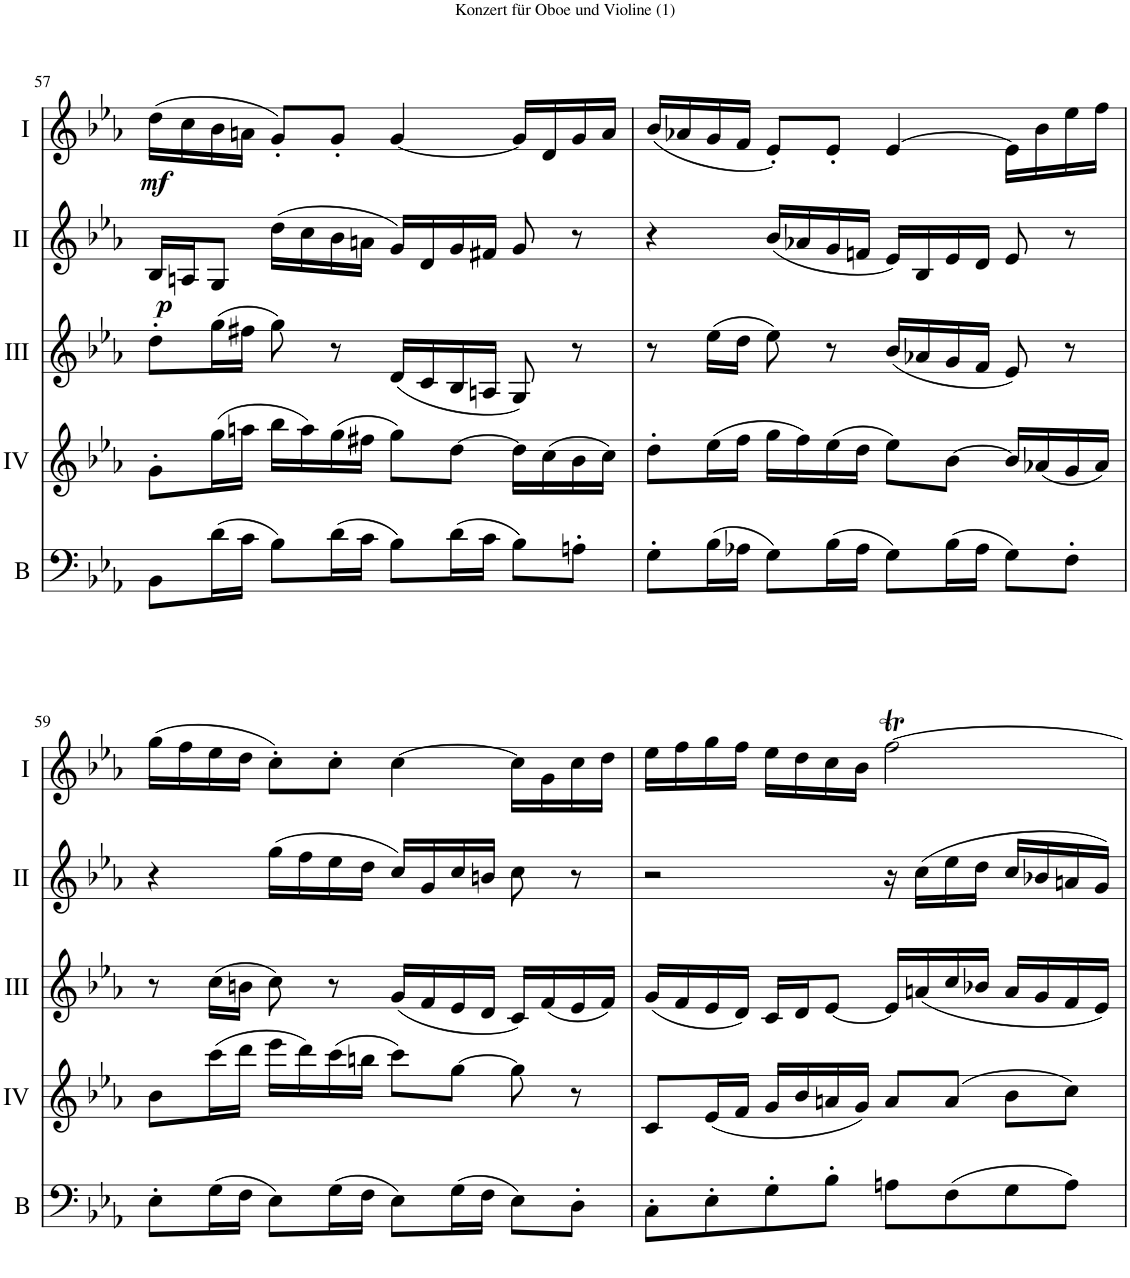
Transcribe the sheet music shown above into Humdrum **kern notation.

**kern	**kern	**kern	**kern	**dynam	**kern	**dynam
*part5	*part4	*part3	*part2	*part2	*part1	*part1
*staff5	*staff4	*staff3	*staff2	*staff2	*staff1	*staff1
*I"Basson	*I"Acc. 1	*I"Acc. 3	*I"Acc. 2	*	*I"Acc. 1	*
*I'B	*	*	*	*	*	*
!!LO:PB:g=z
*clefF4	*clefG2	*clefG2	*clefG2	*	*clefG2	*
*Trd7c12	*Trd7c12	*	*	*	*	*
*k[b-e-a-]	*k[b-e-a-]	*k[b-e-a-]	*k[b-e-a-]	*	*k[b-e-a-]	*
*M4/4	*M4/4	*M4/4	*M4/4	*	*M4/4	*
*met(c)	*met(c)	*met(c)	*met(c)	*	*met(c)	*
=57	=57	=57	=57	=57	=57	=57
!	!	!	!	!LO:DY:b	!	!LO:DY:b
8BB-\L	8g'\L	8dd'\L	16B-/LL	p	(16dd\LL	mf
.	.	.	16An/J	.	16cc\	.
(16d\L	(16gg\L	(16gg\L	8G/J	.	16b-\	.
16c\JJ	16aan\JJ	16ff#X\JJ	.	.	16an\JJ	.
8B-\L)	16bb-\LL	8gg\)	(16dd\LL	.	8g'/L)	.
.	16aa\)	.	16cc\	.	.	.
(16d\L	(16gg\	8r	16b-\	.	8g'/J	.
16c\JJ	16ff#X\JJ	.	16an\JJ	.	.	.
8B-\L)	8gg\L)	(16d/LL	16g/LL)	.	[4g/	.
.	.	16c/	16d/	.	.	.
(16d\L	[8dd\J	16B-/	16g/	.	.	.
16c\JJ	.	16An/JJ	16f#X/JJ	.	.	.
8B-\L)	16dd\LL]	8G/)	8g/	.	16g/LL]	.
.	(16cc\	.	.	.	16d/	.
8An'\J	16b-\	8r	8r	.	16g/	.
.	16cc\JJ)	.	.	.	16a/JJ	.
=58	=58	=58	=58	=58	=58	=58
8G'\L	8dd'\L	8r	4r	.	(16b-/LL	.
.	.	.	.	.	16a-X/	.
(16B-\L	(16ee-\L	(16ee-\LL	.	.	16g/	.
16A-X\JJ	16ff\JJ	16dd\JJ	.	.	16f/JJ	.
8G\L)	16gg\LL	8ee-\)	(16b-/LL	.	8e-'/L)	.
.	16ff\)	.	16a-X/	.	.	.
(16B-\L	(16ee-\	8r	16g/	.	8e-'/J	.
16A-\JJ	16dd\JJ	.	16fn/JJ	.	.	.
8G\L)	8ee-\L)	(16b-/LL	16e-/LL)	.	[4e-/	.
.	.	16a-X/	16B-/	.	.	.
(16B-\L	[8b-\J	16g/	16e-/	.	.	.
16A-\JJ	.	16f/JJ	16d/JJ	.	.	.
8G\L)	16b-/LL]	8e-/)	8e-/	.	16e-\LL]	.
.	(16a-X/	.	.	.	16b-\	.
8F'\J	16g/	8r	8r	.	16ee-\	.
.	16a-/JJ)	.	.	.	16ff\JJ	.
!!LO:LB:g=z
=59	=59	=59	=59	=59	=59	=59
8E-'\L	8b-\L	8r	4r	.	(16gg\LL	.
.	.	.	.	.	16ff\	.
(16G\L	(16ccc\L	(16cc\LL	.	.	16ee-\	.
16F\JJ	16ddd\JJ	16bn\JJ	.	.	16dd\JJ	.
8E-\L)	16eee-\LL	8cc\)	(16gg\LL	.	8cc'\L)	.
.	16ddd\)	.	16ff\	.	.	.
(16G\L	(16ccc\	8r	16ee-\	.	8cc'\J	.
16F\JJ	16bbn\JJ	.	16dd\JJ	.	.	.
8E-\L)	8ccc\L)	(16g/LL	16cc/LL)	.	[4cc\	.
.	.	16f/	16g/	.	.	.
(16G\L	[8gg\J	16e-/	16cc/	.	.	.
16F\JJ	.	16d/JJ	16bn/JJ	.	.	.
8E-\L)	8gg\]	16c/LL)	8cc\	.	16cc\LL]	.
.	.	(16f/	.	.	16g\	.
8D'\J	8r	16e-/	8r	.	16cc\	.
.	.	16f/JJ)	.	.	16dd\JJ	.
=60	=60	=60	=60	=60	=60	=60
8C'\L	8c/L	(16g/LL	2r	.	16ee-\LL	.
.	.	16f/	.	.	16ff\	.
8E-'\	(16e-/L	16e-/	.	.	16gg\	.
.	16f/JJ	16d/JJ)	.	.	16ff\JJ	.
8G'\	16g/LL	16c/LL	.	.	16ee-\LL	.
.	16b-/	16d/J	.	.	16dd\	.
8B-'\J	16an/	[8e-/J	.	.	16cc\	.
.	16g/JJ)	.	.	.	16b-\JJ	.
8An\L	8a/L	16e-/LL]	16r	.	[2ffT\	.
.	.	(16an/	(16cc\LL	.	.	.
(8F\	(8a/J	16cc/	16ee-\	.	.	.
.	.	16b-X/JJ	16dd\JJ	.	.	.
8G\	8b-\L	16a/LL	16cc/LL	.	.	.
.	.	16g/	16b-X/	.	.	.
8A\J)	8cc\J)	16f/	16an/	.	.	.
.	.	16e-/JJ)	16g/JJ)	.	.	.
=	=	=	=	=	=	=
*-	*-	*-	*-	*-	*-	*-
